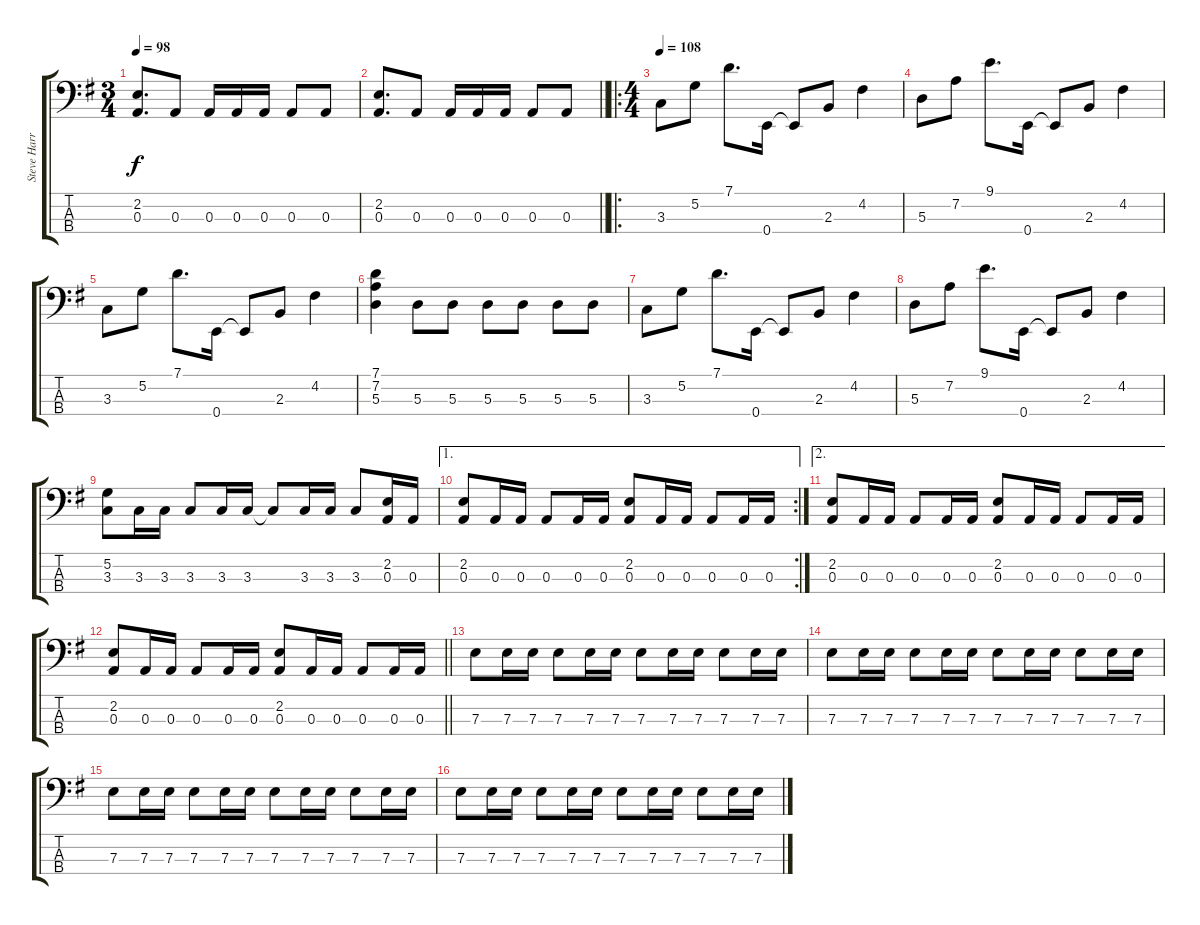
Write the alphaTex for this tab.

\track ("Steve Harris" "Steve Harr") {instrument electricbassfinger}
\staff {score tabs}
\tuning (G2 D2 A1 E1) {hide}
\ts (3 4)
\tempo 98
\clef f4
\ks g
(2.2 0.3).8{d dy f} 0.3.8 0.3.16 0.3.16 0.3.16 0.3.8 0.3.8 |
\barLineRight lightlight
(2.2 0.3).8{d} 0.3.8 0.3.16 0.3.16 0.3.16 0.3.8 0.3.8 |
\ro
\ts (4 4)
\tempo 108
3.3.8 5.2.8 7.1.8{d} 0.4.16 0.4{t}.8 2.3.8 4.2.4 |
5.3.8 7.2.8 9.1.8{d} 0.4.16 0.4{t}.8 2.3.8 4.2.4 |
3.3.8 5.2.8 7.1.8{d} 0.4.16 0.4{t}.8 2.3.8 4.2.4 |
(7.1 7.2 5.3).4 5.3.8 5.3.8 5.3.8 5.3.8 5.3.8 5.3.8 |
3.3.8 5.2.8 7.1.8{d} 0.4.16 0.4{t}.8 2.3.8 4.2.4 |
5.3.8 7.2.8 9.1.8{d} 0.4.16 0.4{t}.8 2.3.8 4.2.4 |
(5.2 3.3).8 3.3.16 3.3.16 3.3.8 3.3.16 3.3.16 3.3{t}.8 3.3.16 3.3.16 3.3.8 (2.2 0.3).16 0.3.16 |
\ae 1
\rc 2
(2.2 0.3).8 0.3.16 0.3.16 0.3.8 0.3.16 0.3.16 (2.2 0.3).8 0.3.16 0.3.16 0.3.8 0.3.16 0.3.16 |
\ae 2
(2.2 0.3).8 0.3.16 0.3.16 0.3.8 0.3.16 0.3.16 (2.2 0.3).8 0.3.16 0.3.16 0.3.8 0.3.16 0.3.16 |
\barLineRight lightlight
(2.2 0.3).8 0.3.16 0.3.16 0.3.8 0.3.16 0.3.16 (2.2 0.3).8 0.3.16 0.3.16 0.3.8 0.3.16 0.3.16 |
7.3.8 7.3.16 7.3.16 7.3.8 7.3.16 7.3.16 7.3.8 7.3.16 7.3.16 7.3.8 7.3.16 7.3.16 |
7.3.8 7.3.16 7.3.16 7.3.8 7.3.16 7.3.16 7.3.8 7.3.16 7.3.16 7.3.8 7.3.16 7.3.16 |
7.3.8 7.3.16 7.3.16 7.3.8 7.3.16 7.3.16 7.3.8 7.3.16 7.3.16 7.3.8 7.3.16 7.3.16 |
7.3.8 7.3.16 7.3.16 7.3.8 7.3.16 7.3.16 7.3.8 7.3.16 7.3.16 7.3.8 7.3.16 7.3.16
